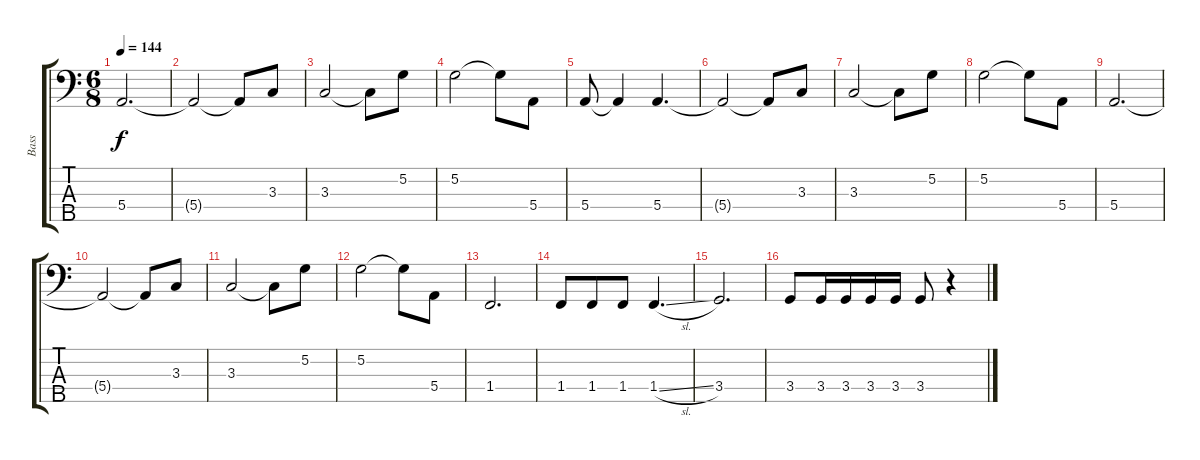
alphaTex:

\track ("Bass" "Bass") {instrument distortionguitar}
\staff {score tabs}
\tuning (G2 D2 A1 E1 B0) {hide}
\ts (6 8)
\tempo 144
\clef f4
\ks c
5.4.2{d dy f} |
5.4{t}.2 5.4{t}.8 3.3.8 |
3.3.2 3.3{t}.8 5.2.8 |
5.2.2 5.2{t}.8 5.4.8 |
5.4.8 5.4{t}.4 5.4.4{d} |
5.4{t}.2 5.4{t}.8 3.3.8 |
3.3.2 3.3{t}.8 5.2.8 |
5.2.2 5.2{t}.8 5.4.8 |
5.4.2{d} |
5.4{t}.2 5.4{t}.8 3.3.8 |
3.3.2 3.3{t}.8 5.2.8 |
5.2.2 5.2{t}.8 5.4.8 |
1.4.2{d} |
1.4.8 1.4.8 1.4.8 1.4{sl}.4{d} |
3.4.2{d} |
3.4.8 3.4.16 3.4.16 3.4.16 3.4.16 3.4.8 r.4
